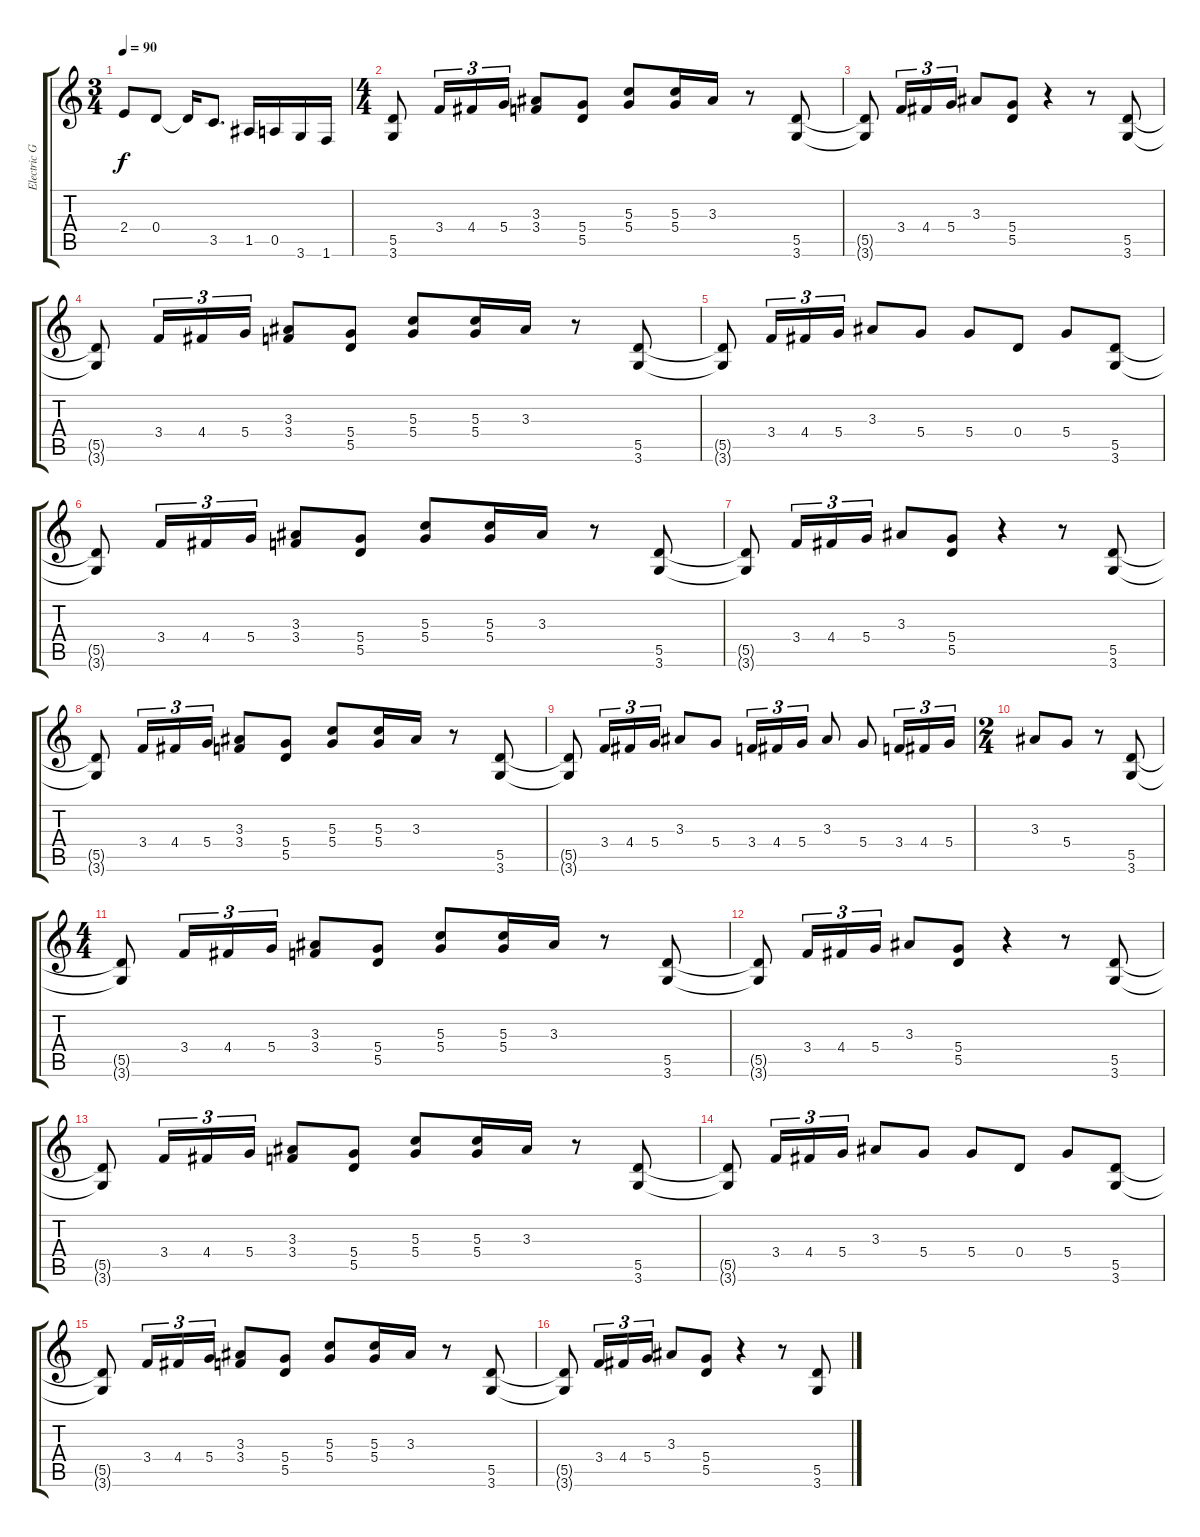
\track ("Electric Guitar III (Backing)" "Electric G") {instrument distortionguitar}
\staff {score tabs}
\tuning (E4 B3 G3 D3 A2 E2) {hide}
\ts (3 4)
\tempo 90
\clef g2
\ks c
2.4{t}.8{dy f} 0.4.8 0.4{t}.16 3.5.8{d} 1.5.16 0.5.16 3.6.16 1.6.16 |
\ts (4 4)
(5.5 3.6).8 3.4.16{tu (3 2)} 4.4.16{tu (3 2)} 5.4.16{tu (3 2)} (3.3 3.4).8 (5.4 5.5).8 (5.3 5.4).8 (5.3 5.4).16 3.3.16 r.8 (5.5 3.6).8 |
(5.5{t} 3.6{t}).8 3.4.16{tu (3 2)} 4.4.16{tu (3 2)} 5.4.16{tu (3 2)} 3.3.8 (5.4 5.5).8 r.4 r.8 (5.5 3.6).8 |
(5.5{t} 3.6{t}).8 3.4.16{tu (3 2)} 4.4.16{tu (3 2)} 5.4.16{tu (3 2)} (3.3 3.4).8 (5.4 5.5).8 (5.3 5.4).8 (5.3 5.4).16 3.3.16 r.8 (5.5 3.6).8 |
(5.5{t} 3.6{t}).8 3.4.16{tu (3 2)} 4.4.16{tu (3 2)} 5.4.16{tu (3 2)} 3.3.8 5.4.8 5.4.8 0.4.8 5.4.8 (5.5 3.6).8 |
(5.5{t} 3.6{t}).8 3.4.16{tu (3 2)} 4.4.16{tu (3 2)} 5.4.16{tu (3 2)} (3.3 3.4).8 (5.4 5.5).8 (5.3 5.4).8 (5.3 5.4).16 3.3.16 r.8 (5.5 3.6).8 |
(5.5{t} 3.6{t}).8 3.4.16{tu (3 2)} 4.4.16{tu (3 2)} 5.4.16{tu (3 2)} 3.3.8 (5.4 5.5).8 r.4 r.8 (5.5 3.6).8 |
(5.5{t} 3.6{t}).8 3.4.16{tu (3 2)} 4.4.16{tu (3 2)} 5.4.16{tu (3 2)} (3.3 3.4).8 (5.4 5.5).8 (5.3 5.4).8 (5.3 5.4).16 3.3.16 r.8 (5.5 3.6).8 |
(5.5{t} 3.6{t}).8 3.4.16{tu (3 2)} 4.4.16{tu (3 2)} 5.4.16{tu (3 2)} 3.3.8 5.4.8 3.4.16{tu (3 2)} 4.4.16{tu (3 2)} 5.4.16{tu (3 2)} 3.3.8 5.4.8 3.4.16{tu (3 2)} 4.4.16{tu (3 2)} 5.4.16{tu (3 2)} |
\ts (2 4)
3.3.8 5.4.8 r.8 (5.5 3.6).8 |
\ts (4 4)
(5.5{t} 3.6{t}).8 3.4.16{tu (3 2)} 4.4.16{tu (3 2)} 5.4.16{tu (3 2)} (3.3 3.4).8 (5.4 5.5).8 (5.3 5.4).8 (5.3 5.4).16 3.3.16 r.8 (5.5 3.6).8 |
(5.5{t} 3.6{t}).8 3.4.16{tu (3 2)} 4.4.16{tu (3 2)} 5.4.16{tu (3 2)} 3.3.8 (5.4 5.5).8 r.4 r.8 (5.5 3.6).8 |
(5.5{t} 3.6{t}).8 3.4.16{tu (3 2)} 4.4.16{tu (3 2)} 5.4.16{tu (3 2)} (3.3 3.4).8 (5.4 5.5).8 (5.3 5.4).8 (5.3 5.4).16 3.3.16 r.8 (5.5 3.6).8 |
(5.5{t} 3.6{t}).8 3.4.16{tu (3 2)} 4.4.16{tu (3 2)} 5.4.16{tu (3 2)} 3.3.8 5.4.8 5.4.8 0.4.8 5.4.8 (5.5 3.6).8 |
(5.5{t} 3.6{t}).8 3.4.16{tu (3 2)} 4.4.16{tu (3 2)} 5.4.16{tu (3 2)} (3.3 3.4).8 (5.4 5.5).8 (5.3 5.4).8 (5.3 5.4).16 3.3.16 r.8 (5.5 3.6).8 |
(5.5{t} 3.6{t}).8 3.4.16{tu (3 2)} 4.4.16{tu (3 2)} 5.4.16{tu (3 2)} 3.3.8 (5.4 5.5).8 r.4 r.8 (5.5 3.6).8
